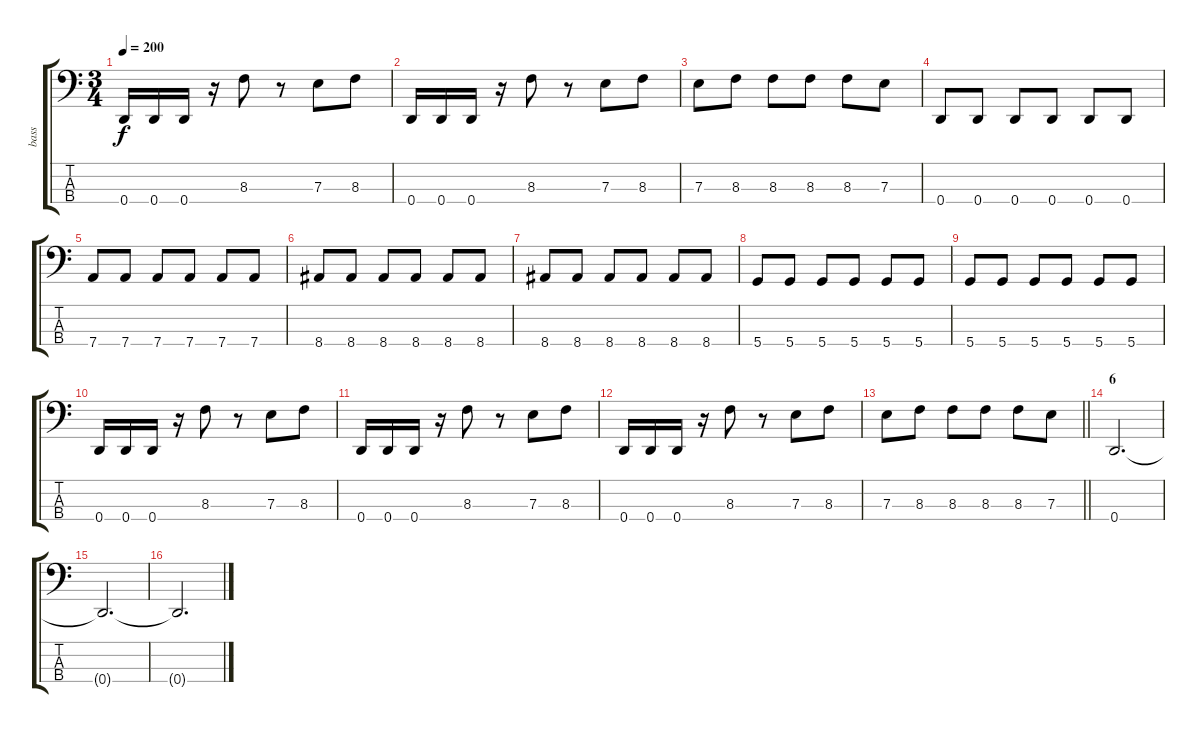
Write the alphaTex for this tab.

\track ("bass" "bass") {instrument electricbasspick}
\staff {score tabs}
\tuning (G2 D2 A1 D1) {hide}
\ts (3 4)
\tempo 200
\clef f4
\ks c
0.4.16{dy f} 0.4.16 0.4.16 r.16 8.3.8 r.8 7.3.8 8.3.8 |
0.4.16 0.4.16 0.4.16 r.16 8.3.8 r.8 7.3.8 8.3.8 |
7.3.8 8.3.8 8.3.8 8.3.8 8.3.8 7.3.8 |
0.4.8 0.4.8 0.4.8 0.4.8 0.4.8 0.4.8 |
7.4.8 7.4.8 7.4.8 7.4.8 7.4.8 7.4.8 |
8.4.8 8.4.8 8.4.8 8.4.8 8.4.8 8.4.8 |
8.4.8 8.4.8 8.4.8 8.4.8 8.4.8 8.4.8 |
5.4.8 5.4.8 5.4.8 5.4.8 5.4.8 5.4.8 |
5.4.8 5.4.8 5.4.8 5.4.8 5.4.8 5.4.8 |
0.4.16 0.4.16 0.4.16 r.16 8.3.8 r.8 7.3.8 8.3.8 |
0.4.16 0.4.16 0.4.16 r.16 8.3.8 r.8 7.3.8 8.3.8 |
0.4.16 0.4.16 0.4.16 r.16 8.3.8 r.8 7.3.8 8.3.8 |
\barLineRight lightlight
7.3.8 8.3.8 8.3.8 8.3.8 8.3.8 7.3.8 |
\section ("" "6")
0.4.2{d} |
0.4{t}.2{d} |
0.4{t}.2{d}
